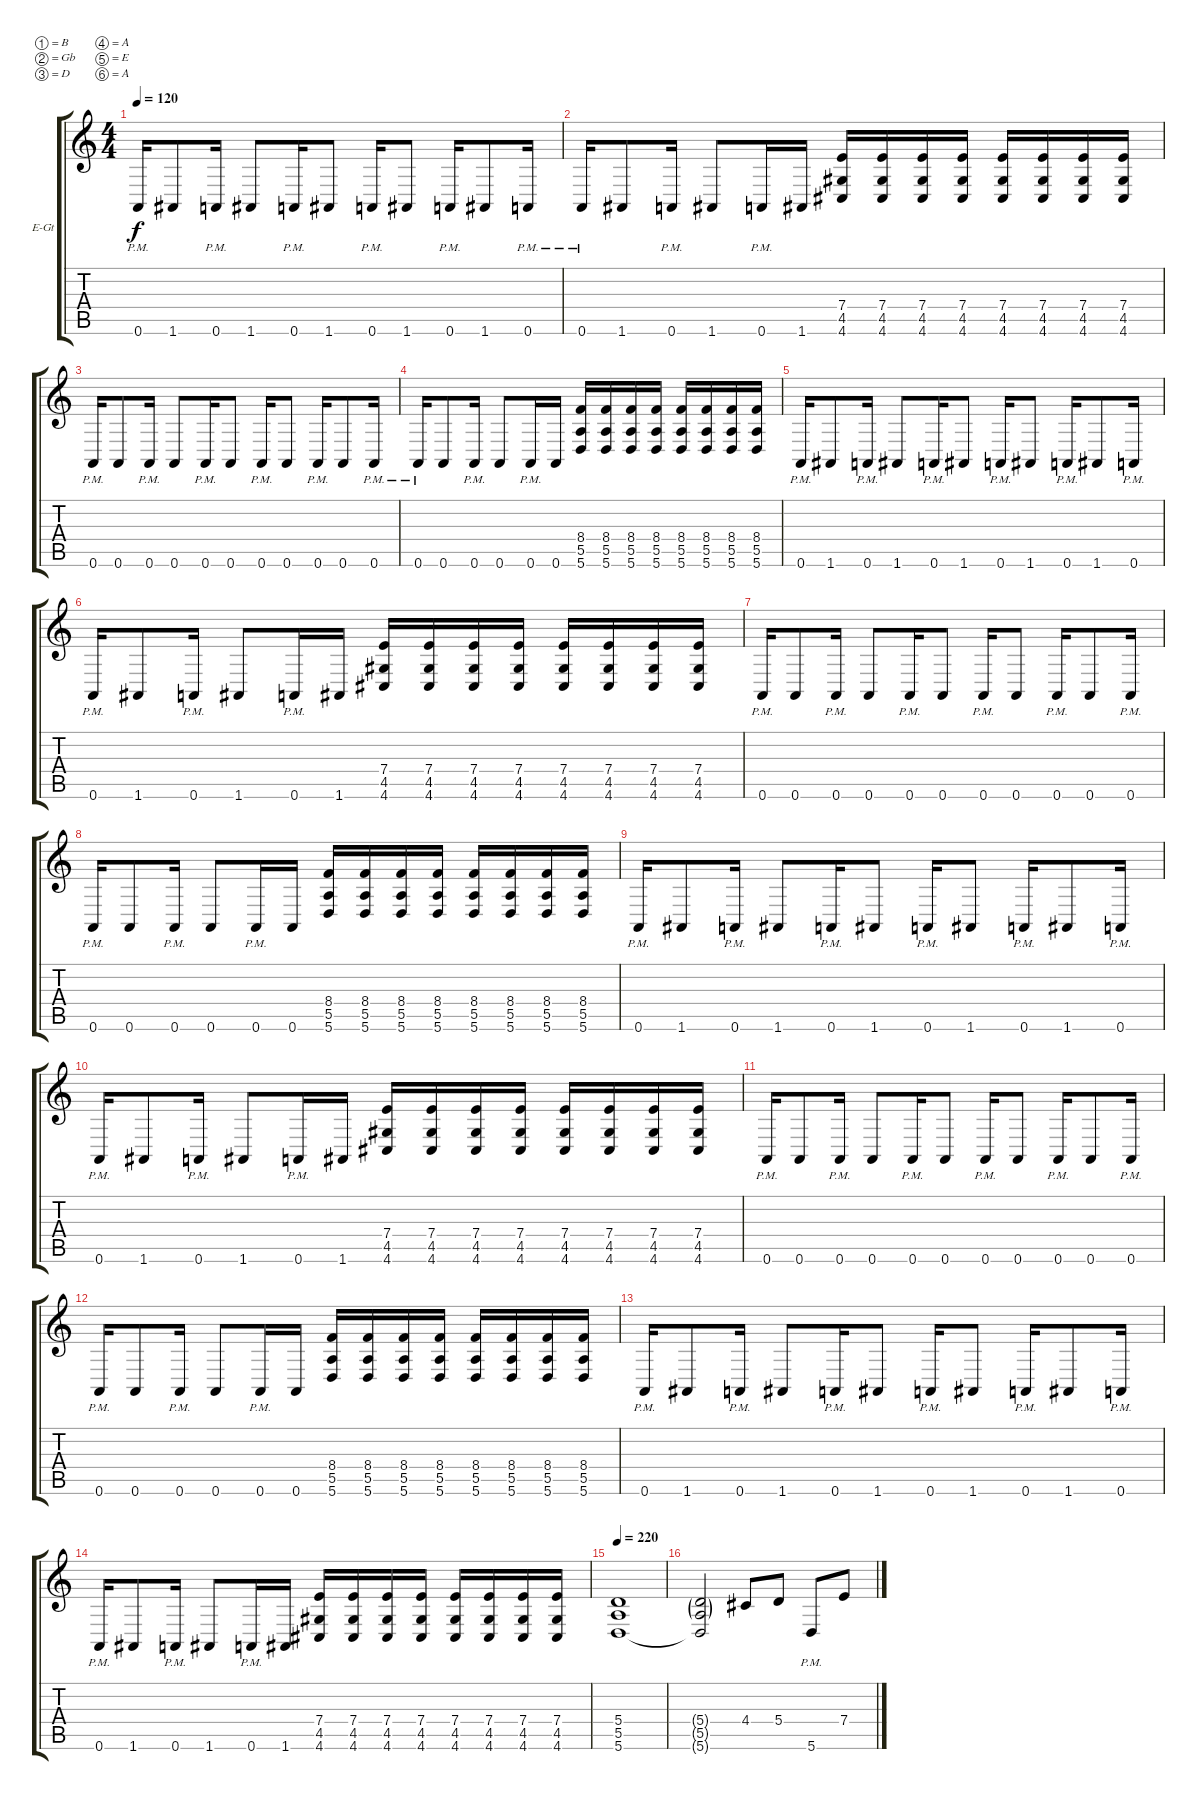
\defaultSystemsLayout 4
\bracketExtendMode groupsimilarinstruments
\firstSystemTrackNameOrientation horizontal
\otherSystemsTrackNameOrientation horizontal
\track ("Electric Guitar" "E-Gt") {instrument distortionguitar}
\staff {score tabs}
\tuning (B3 Gb3 D3 A2 E2 A1)
\ts (4 4)
\tempo 120
\clef g2
\scale
0.333333
\ks c
0.6{pm}.16{dy f} 1.6.8 0.6{pm}.16 1.6.8 0.6{pm}.16 1.6.8 0.6{pm}.16 1.6.8 0.6{pm}.16 1.6.8 0.6{pm}.16 |
\scale
0.333333 0.6{pm}.16 1.6.8 0.6{pm}.16 1.6.8 0.6{pm}.16 1.6.16 (4.5 4.6 7.4).16 (4.5 4.6 7.4).16 (4.5 4.6 7.4).16 (4.5 4.6 7.4).16 (4.5 4.6 7.4).16 (4.5 4.6 7.4).16 (4.5 4.6 7.4).16 (4.5 4.6 7.4).16 |
\scale
0.333333 0.6{pm}.16 0.6.8 0.6{pm}.16 0.6.8 0.6{pm}.16 0.6.8 0.6{pm}.16 0.6.8 0.6{pm}.16 0.6.8 0.6{pm}.16 |
\scale
0.333333 0.6{pm}.16 0.6.8 0.6{pm}.16 0.6.8 0.6{pm}.16 0.6.16 (8.4 5.6 5.5).16 (8.4 5.6 5.5).16 (8.4 5.6 5.5).16 (8.4 5.6 5.5).16 (8.4 5.6 5.5).16 (8.4 5.6 5.5).16 (8.4 5.6 5.5).16 (8.4 5.6 5.5).16 |
\scale
0.333333 0.6{pm}.16 1.6.8 0.6{pm}.16 1.6.8 0.6{pm}.16 1.6.8 0.6{pm}.16 1.6.8 0.6{pm}.16 1.6.8 0.6{pm}.16 |
\scale
0.333333 0.6{pm}.16 1.6.8 0.6{pm}.16 1.6.8 0.6{pm}.16 1.6.16 (4.5 4.6 7.4).16 (4.5 4.6 7.4).16 (4.5 4.6 7.4).16 (4.5 4.6 7.4).16 (4.5 4.6 7.4).16 (4.5 4.6 7.4).16 (4.5 4.6 7.4).16 (4.5 4.6 7.4).16 |
\scale
0.333333 0.6{pm}.16 0.6.8 0.6{pm}.16 0.6.8 0.6{pm}.16 0.6.8 0.6{pm}.16 0.6.8 0.6{pm}.16 0.6.8 0.6{pm}.16 |
\scale
0.333333 0.6{pm}.16 0.6.8 0.6{pm}.16 0.6.8 0.6{pm}.16 0.6.16 (8.4 5.6 5.5).16 (8.4 5.6 5.5).16 (8.4 5.6 5.5).16 (8.4 5.6 5.5).16 (8.4 5.6 5.5).16 (8.4 5.6 5.5).16 (8.4 5.6 5.5).16 (8.4 5.6 5.5).16 |
\scale
0.333333 0.6{pm}.16 1.6.8 0.6{pm}.16 1.6.8 0.6{pm}.16 1.6.8 0.6{pm}.16 1.6.8 0.6{pm}.16 1.6.8 0.6{pm}.16 |
\scale
0.333333 0.6{pm}.16 1.6.8 0.6{pm}.16 1.6.8 0.6{pm}.16 1.6.16 (4.5 4.6 7.4).16 (4.5 4.6 7.4).16 (4.5 4.6 7.4).16 (4.5 4.6 7.4).16 (4.5 4.6 7.4).16 (4.5 4.6 7.4).16 (4.5 4.6 7.4).16 (4.5 4.6 7.4).16 |
\scale
0.333333 0.6{pm}.16 0.6.8 0.6{pm}.16 0.6.8 0.6{pm}.16 0.6.8 0.6{pm}.16 0.6.8 0.6{pm}.16 0.6.8 0.6{pm}.16 |
\scale
0.333333 0.6{pm}.16 0.6.8 0.6{pm}.16 0.6.8 0.6{pm}.16 0.6.16 (8.4 5.6 5.5).16 (8.4 5.6 5.5).16 (8.4 5.6 5.5).16 (8.4 5.6 5.5).16 (8.4 5.6 5.5).16 (8.4 5.6 5.5).16 (8.4 5.6 5.5).16 (8.4 5.6 5.5).16 |
\scale
0.333333 0.6{pm}.16 1.6.8 0.6{pm}.16 1.6.8 0.6{pm}.16 1.6.8 0.6{pm}.16 1.6.8 0.6{pm}.16 1.6.8 0.6{pm}.16 |
\scale
0.333333 0.6{pm}.16 1.6.8 0.6{pm}.16 1.6.8 0.6{pm}.16 1.6.16 (4.5 4.6 7.4).16 (4.5 4.6 7.4).16 (4.5 4.6 7.4).16 (4.5 4.6 7.4).16 (4.5 4.6 7.4).16 (4.5 4.6 7.4).16 (4.5 4.6 7.4).16 (4.5 4.6 7.4).16 |
\tempo 220
\scale
0.333333 (5.4 5.6 5.5).1 |
\scale
0.333333 (5.4{g} 5.6{t} 5.5{g}).2 4.4.8 5.4.8 5.6{pm}.8 7.4.8
